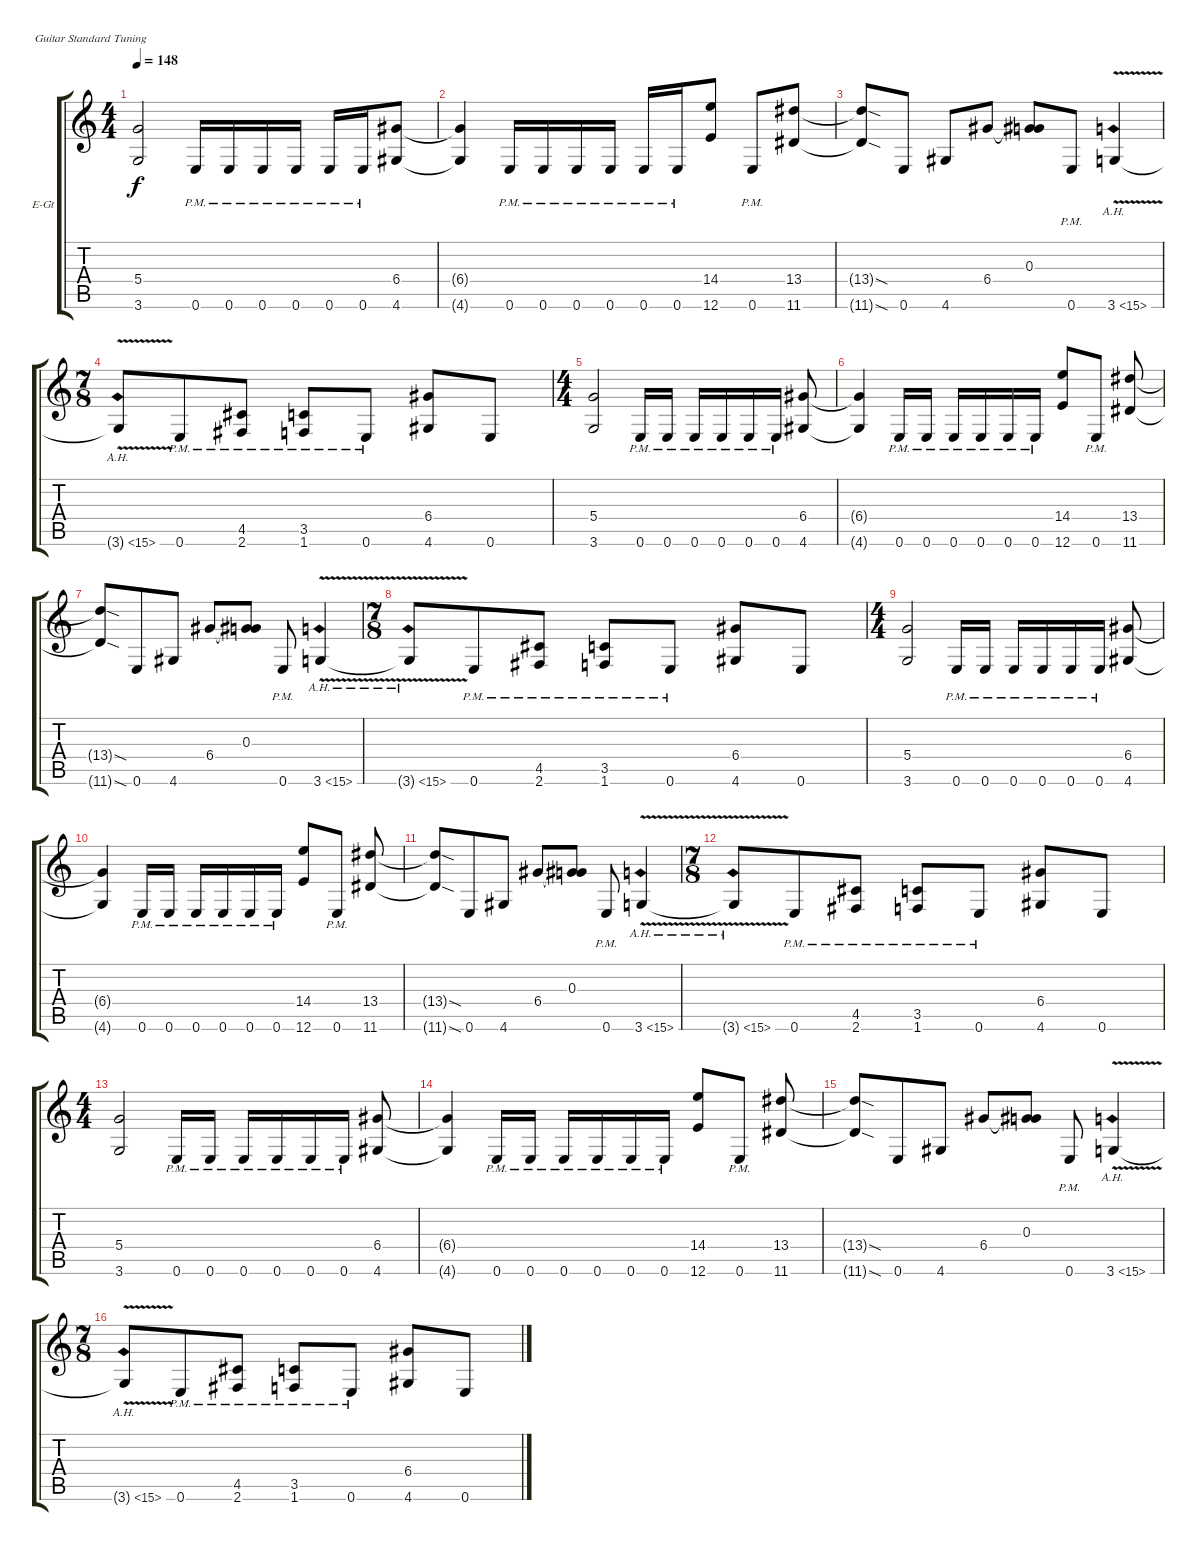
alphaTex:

\bracketExtendMode groupsimilarinstruments
\firstSystemTrackNameOrientation horizontal
\otherSystemsTrackNameOrientation horizontal
\track ("Guitar 1" "E-Gt") {instrument distortionguitar}
\staff {score tabs}
\tuning (E4 B3 G3 D3 A2 E2)
\ts (4 4)
\tempo 148
\clef g2
\ks c
(5.4 3.6).2{dy f} 0.6{pm}.16 0.6{pm}.16 0.6{pm}.16 0.6{pm}.16 0.6{pm}.16 0.6{pm}.16 (6.4 4.6).8 |
(6.4{t} 4.6{t}).4 0.6{pm}.16 0.6{pm}.16 0.6{pm}.16 0.6{pm}.16 0.6{pm}.16 0.6{pm}.16 (14.4 12.6).8 0.6{pm}.8 (13.4 11.6).8 |
(13.4{sod t} 11.6{sod t}).8 0.6.8 4.6.8 6.4.8 (0.3 6.4{t}).8 0.6{pm}.8 3.6{ah 12 v}.4 |
\ts (7 8)
\beaming (8 3 2 2)
3.6{ah 12 v t}.8 0.6{pm}.8 (4.5{pm} 2.6{pm}).8 (3.5{pm} 1.6{pm}).8 0.6{pm}.8 (6.4 4.6).8 0.6.8 |
\ts (4 4)
\beaming (8 3 2 2 1)
(5.4 3.6).2 0.6{pm}.16 0.6{pm}.16 0.6{pm}.16 0.6{pm}.16 0.6{pm}.16 0.6{pm}.16 (6.4 4.6).8 |
(6.4{t} 4.6{t}).4 0.6{pm}.16 0.6{pm}.16 0.6{pm}.16 0.6{pm}.16 0.6{pm}.16 0.6{pm}.16 (14.4 12.6).8 0.6{pm}.8 (13.4 11.6).8 |
(13.4{sod t} 11.6{sod t}).8 0.6.8 4.6.8 6.4.8 (0.3 6.4{t}).8 0.6{pm}.8 3.6{ah 12 v}.4 |
\ts (7 8)
\beaming (8 3 2 2)
3.6{ah 12 v t}.8 0.6{pm}.8 (4.5{pm} 2.6{pm}).8 (3.5{pm} 1.6{pm}).8 0.6{pm}.8 (6.4 4.6).8 0.6.8 |
\ts (4 4)
\beaming (8 3 2 2 1)
(5.4 3.6).2 0.6{pm}.16 0.6{pm}.16 0.6{pm}.16 0.6{pm}.16 0.6{pm}.16 0.6{pm}.16 (6.4 4.6).8 |
(6.4{t} 4.6{t}).4 0.6{pm}.16 0.6{pm}.16 0.6{pm}.16 0.6{pm}.16 0.6{pm}.16 0.6{pm}.16 (14.4 12.6).8 0.6{pm}.8 (13.4 11.6).8 |
(13.4{sod t} 11.6{sod t}).8 0.6.8 4.6.8 6.4.8 (0.3 6.4{t}).8 0.6{pm}.8 3.6{ah 12 v}.4 |
\ts (7 8)
\beaming (8 3 2 2)
3.6{ah 12 v t}.8 0.6{pm}.8 (4.5{pm} 2.6{pm}).8 (3.5{pm} 1.6{pm}).8 0.6{pm}.8 (6.4 4.6).8 0.6.8 |
\ts (4 4)
\beaming (8 3 2 2 1)
(5.4 3.6).2 0.6{pm}.16 0.6{pm}.16 0.6{pm}.16 0.6{pm}.16 0.6{pm}.16 0.6{pm}.16 (6.4 4.6).8 |
(6.4{t} 4.6{t}).4 0.6{pm}.16 0.6{pm}.16 0.6{pm}.16 0.6{pm}.16 0.6{pm}.16 0.6{pm}.16 (14.4 12.6).8 0.6{pm}.8 (13.4 11.6).8 |
(13.4{sod t} 11.6{sod t}).8 0.6.8 4.6.8 6.4.8 (0.3 6.4{t}).8 0.6{pm}.8 3.6{ah 12 v}.4 |
\ts (7 8)
\beaming (8 3 2 2)
3.6{ah 12 v t}.8 0.6{pm}.8 (4.5{pm} 2.6{pm}).8 (3.5{pm} 1.6{pm}).8 0.6{pm}.8 (6.4 4.6).8 0.6.8
